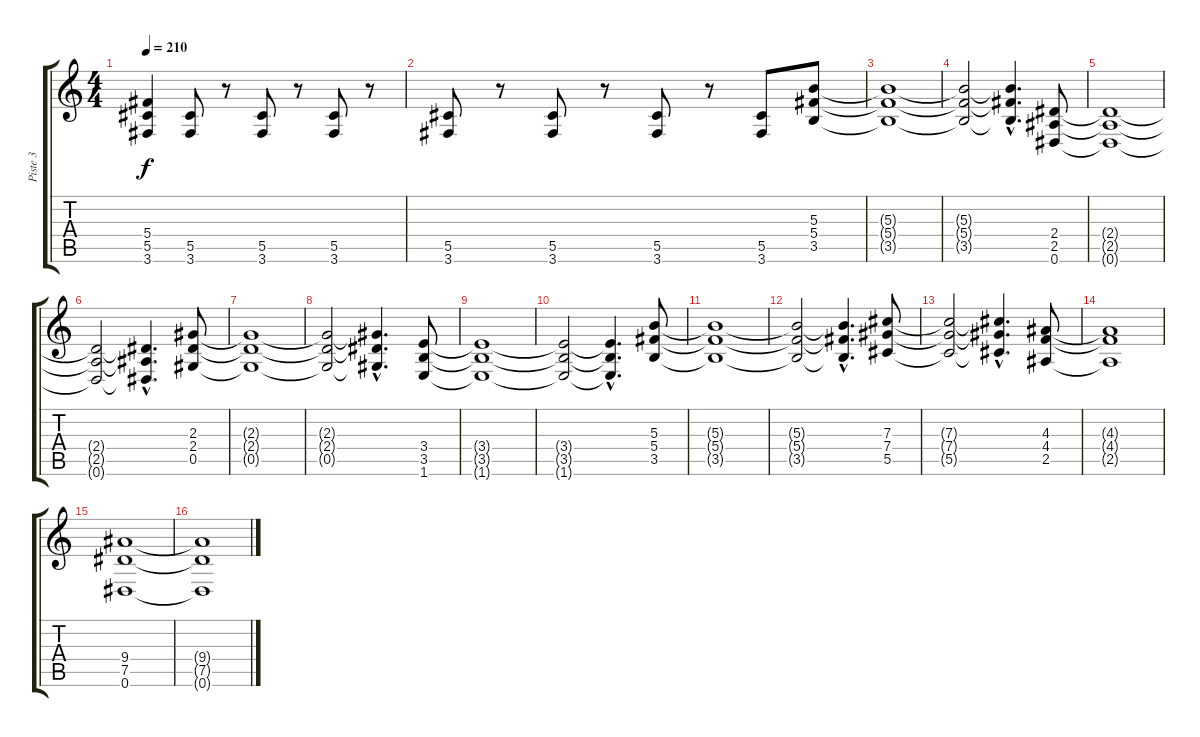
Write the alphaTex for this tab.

\track ("Piste 3" "Piste 3") {instrument distortionguitar}
\staff {score tabs}
\tuning (Eb4 Bb3 Gb3 Db3 Ab2 Eb2) {hide}
\ts (4 4)
\tempo 210
\clef g2
\ks c
(5.4{t} 5.5{t} 3.6{t}).4{dy f} (5.5 3.6).8 r.8 (5.5 3.6).8 r.8 (5.5 3.6).8 r.8 |
(5.5 3.6).8 r.8 (5.5 3.6).8 r.8 (5.5 3.6).8 r.8 (5.5 3.6).8 (5.3 5.4 3.5).8 |
(5.3{t} 5.4{t} 3.5{t}).1 |
(5.3{t} 5.4{t} 3.5{t}).2 (5.3{hac t} 5.4{hac t} 3.5{hac t}).4{d} (2.4 2.5 0.6).8 |
(2.4{t} 2.5{t} 0.6{t}).1 |
(2.4{t} 2.5{t} 0.6{t}).2 (2.4{hac t} 2.5{hac t} 0.6{hac t}).4{d} (2.3 2.4 0.5).8 |
(2.3{t} 2.4{t} 0.5{t}).1 |
(2.3{t} 2.4{t} 0.5{t}).2 (2.3{hac t} 2.4{hac t} 0.5{hac t}).4{d} (3.4 3.5 1.6).8 |
(3.4{t} 3.5{t} 1.6{t}).1 |
(3.4{t} 3.5{t} 1.6{t}).2 (3.4{hac t} 3.5{hac t} 1.6{hac t}).4{d} (5.3 5.4 3.5).8 |
(5.3{t} 5.4{t} 3.5{t}).1 |
(5.3{t} 5.4{t} 3.5{t}).2 (5.3{hac t} 5.4{hac t} 3.5{hac t}).4{d} (7.3 7.4 5.5).8 |
(7.3{t} 7.4{t} 5.5{t}).2 (7.3{hac t} 7.4{hac t} 5.5{hac t}).4{d} (4.3 4.4 2.5).8 |
(4.3{t} 4.4{t} 2.5{t}).1 |
(9.4 7.5 0.6).1 |
(9.4{t} 7.5{t} 0.6{t}).1
